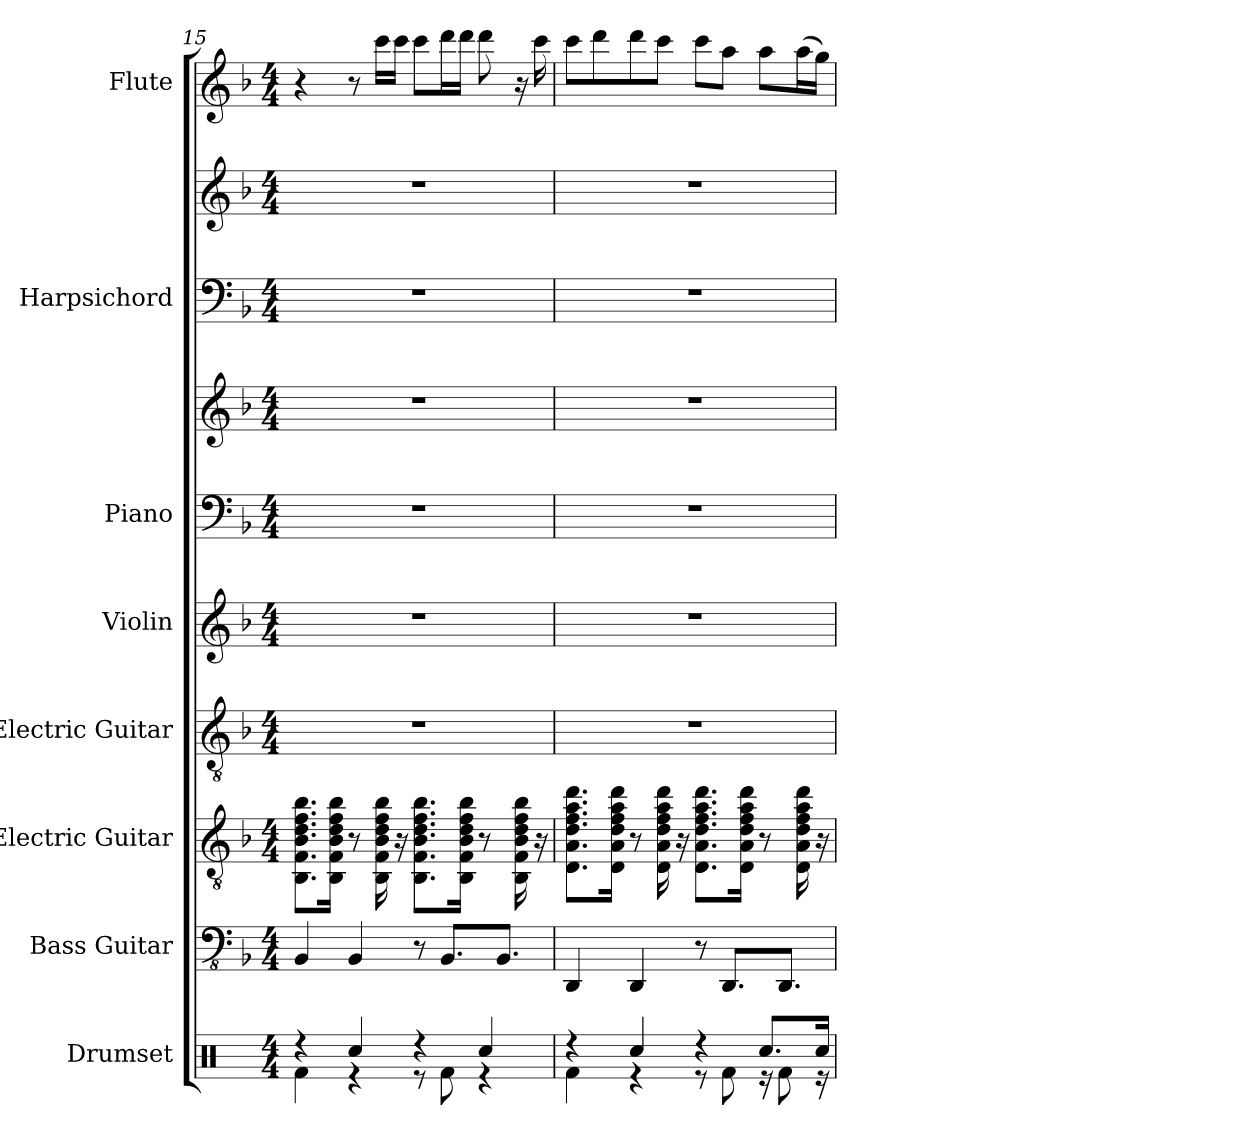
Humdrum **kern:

**kern	**kern	**kern	**kern	**kern	**kern	**kern	**kern	**kern	**kern
*part8	*part7	*part6	*part5	*part4	*part3	*part3	*part2	*part2	*part1
*staff10	*staff9	*staff8	*staff7	*staff6	*staff5	*staff4	*staff3	*staff2	*staff1
*I"Drumset	*I"Bass Guitar	*I"Electric Guitar	*I"Electric Guitar	*I"Violin	*I"Piano	*	*I"Harpsichord	*	*I"Flute
*I'Drs.	*I'B. Guit.	*I'El. Guit.	*I'El. Guit.	*I'Vln.	*I'Pno.	*	*I'Hch.	*	*I'Fl.
*clefX	*clefFv4	*clefGv2	*clefGv2	*clefG2	*clefF4	*clefG2	*clefF4	*clefG2	*clefG2
*k[]	*k[b-]	*k[b-]	*k[b-]	*k[b-]	*k[b-]	*k[b-]	*k[b-]	*k[b-]	*k[b-]
*M4/4	*M4/4	*M4/4	*M4/4	*M4/4	*M4/4	*M4/4	*M4/4	*M4/4	*M4/4
=15	=15	=15	=15	=15	=15	=15	=15	=15	=15
*^	*	*	*	*	*	*	*	*	*
4r	4Rf\	4BBB-/	8.BB-\ 8.F\ 8.B-\ 8.d\ 8.f\ 8.b-\L	1r	1r	1r	1r	1r	1r	4r
.	.	.	16BB-\ 16F\ 16B-\ 16d\ 16f\ 16b-\Jk	.	.	.	.	.	.	.
4Rcc/	4r	4BBB-/	8r	.	.	.	.	.	.	8r
.	.	.	16BB-\ 16F\ 16B-\ 16d\ 16f\ 16b-\	.	.	.	.	.	.	16ccc\LL
.	.	.	16r	.	.	.	.	.	.	16ccc\JJ
4r	8r	8r	8.BB-\ 8.F\ 8.B-\ 8.d\ 8.f\ 8.b-\L	.	.	.	.	.	.	8ccc\L
.	8Rf\	8.BBB-/L	.	.	.	.	.	.	.	16ddd\L
.	.	.	16BB-\ 16F\ 16B-\ 16d\ 16f\ 16b-\Jk	.	.	.	.	.	.	16ddd\JJ
4Rcc/	4r	.	8r	.	.	.	.	.	.	8ddd\
.	.	8.BBB-/J	.	.	.	.	.	.	.	.
.	.	.	16BB-\ 16F\ 16B-\ 16d\ 16f\ 16b-\	.	.	.	.	.	.	16r
.	.	.	16r	.	.	.	.	.	.	16ccc\
!!LO:PB:g=z
=16	=16	=16	=16	=16	=16	=16	=16	=16	=16	=16
4r	4Rf\	4DDD/	8.D\ 8.A\ 8.d\ 8.f\ 8.a\ 8.dd\L	1r	1r	1r	1r	1r	1r	8ccc\L
.	.	.	.	.	.	.	.	.	.	8ddd\
.	.	.	16D\ 16A\ 16d\ 16f\ 16a\ 16dd\Jk	.	.	.	.	.	.	.
4Rcc/	4r	4DDD/	8r	.	.	.	.	.	.	8ddd\
.	.	.	16D\ 16A\ 16d\ 16f\ 16a\ 16dd\	.	.	.	.	.	.	8ccc\J
.	.	.	16r	.	.	.	.	.	.	.
4r	8r	8r	8.D\ 8.A\ 8.d\ 8.f\ 8.a\ 8.dd\L	.	.	.	.	.	.	8ccc\L
.	8Rf\	8.DDD/L	.	.	.	.	.	.	.	8aa\J
.	.	.	16D\ 16A\ 16d\ 16f\ 16a\ 16dd\Jk	.	.	.	.	.	.	.
8.Rcc/L	16r	.	8r	.	.	.	.	.	.	8aa\L
.	8Rf\	8.DDD/J	.	.	.	.	.	.	.	.
.	.	.	16D\ 16A\ 16d\ 16f\ 16a\ 16dd\	.	.	.	.	.	.	(16aa\L
16Rcc/Jk	16r	.	16r	.	.	.	.	.	.	16gg\JJ)
*v	*v	*	*	*	*	*	*	*	*	*
=	=	=	=	=	=	=	=	=	=
*-	*-	*-	*-	*-	*-	*-	*-	*-	*-
